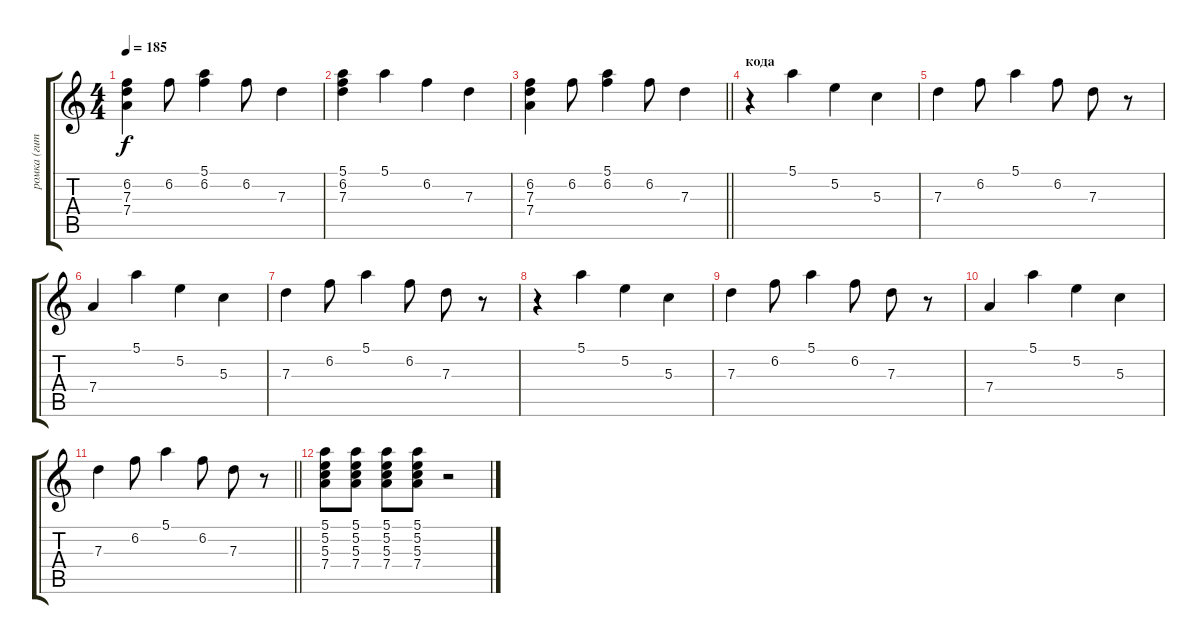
\track ("ромка (гитара)" "ромка (гит") {instrument acousticguitarsteel}
\staff {score tabs}
\tuning (E4 B3 G3 D3 A2 E2) {hide}
\ts (4 4)
\tempo 185
\clef g2
\ks c
(6.2 7.3 7.4).4{dy f} 6.2.8 (5.1 6.2).4 6.2.8 7.3.4 |
(5.1 6.2 7.3).4 5.1.4 6.2.4 7.3.4 |
\barLineRight lightlight
(6.2 7.3 7.4).4 6.2.8 (5.1 6.2).4 6.2.8 7.3.4 |
\section ("" "кода")
r.4 5.1.4 5.2.4 5.3.4 |
7.3.4 6.2.8 5.1.4 6.2.8 7.3.8 r.8 |
7.4.4 5.1.4 5.2.4 5.3.4 |
7.3.4 6.2.8 5.1.4 6.2.8 7.3.8 r.8 |
r.4 5.1.4 5.2.4 5.3.4 |
7.3.4 6.2.8 5.1.4 6.2.8 7.3.8 r.8 |
7.4.4 5.1.4 5.2.4 5.3.4 |
\barLineRight lightlight
7.3.4 6.2.8 5.1.4 6.2.8 7.3.8 r.8 |
(5.1 5.2 5.3 7.4).8 (5.1 5.2 5.3 7.4).8 (5.1 5.2 5.3 7.4).8 (5.1 5.2 5.3 7.4).8 r.2
